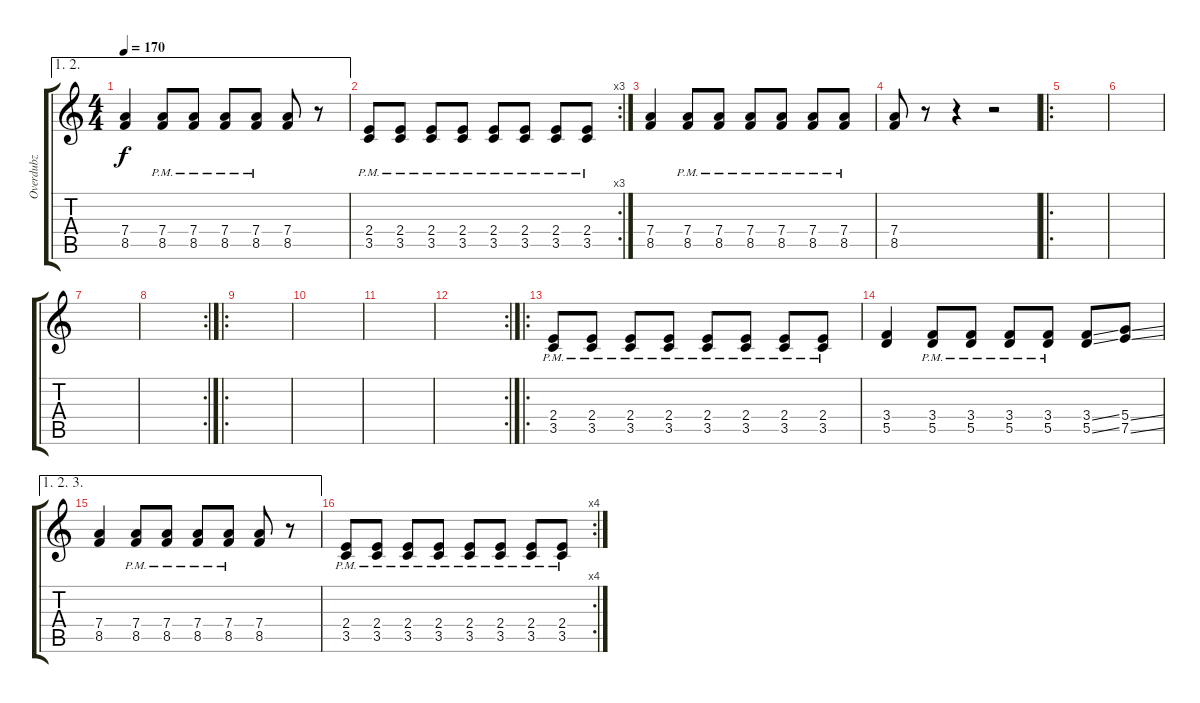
\track ("Overdubz" "Overdubz") {instrument overdrivenguitar}
\staff {score tabs}
\tuning (E4 B3 G3 D3 A2 E2) {hide}
\ae (1 2)
\ts (4 4)
\tempo 170
\clef g2
\ks c
(7.4 8.5).4{dy f} (7.4{pm} 8.5{pm}).8 (7.4{pm} 8.5{pm}).8 (7.4{pm} 8.5{pm}).8 (7.4{pm} 8.5{pm}).8 (7.4 8.5).8 r.8 |
\rc 3
(2.4{pm} 3.5{pm}).8 (2.4{pm} 3.5{pm}).8 (2.4{pm} 3.5{pm}).8 (2.4{pm} 3.5{pm}).8 (2.4{pm} 3.5{pm}).8 (2.4{pm} 3.5{pm}).8 (2.4{pm} 3.5{pm}).8 (2.4{pm} 3.5{pm}).8 |
(7.4 8.5).4 (7.4{pm} 8.5{pm}).8 (7.4{pm} 8.5{pm}).8 (7.4{pm} 8.5{pm}).8 (7.4{pm} 8.5{pm}).8 (7.4{pm} 8.5{pm}).8 (7.4{pm} 8.5{pm}).8 |
(7.4 8.5).8 r.8 r.4 r.2 |
\ro
|
|
|
\rc 2
|
\ro
|
|
|
\rc 2
|
\ro
(2.4{pm} 3.5{pm}).8 (2.4{pm} 3.5{pm}).8 (2.4{pm} 3.5{pm}).8 (2.4{pm} 3.5{pm}).8 (2.4{pm} 3.5{pm}).8 (2.4{pm} 3.5{pm}).8 (2.4{pm} 3.5{pm}).8 (2.4{pm} 3.5{pm}).8 |
(3.4 5.5).4 (3.4{pm} 5.5{pm}).8 (3.4{pm} 5.5{pm}).8 (3.4{pm} 5.5{pm}).8 (3.4{pm} 5.5{pm}).8 (3.4{ss} 5.5{ss}).8 (5.4{ss} 7.5{ss}).8 |
\ae (1 2 3)
(7.4 8.5).4 (7.4{pm} 8.5{pm}).8 (7.4{pm} 8.5{pm}).8 (7.4{pm} 8.5{pm}).8 (7.4{pm} 8.5{pm}).8 (7.4 8.5).8 r.8 |
\rc 4
(2.4{pm} 3.5{pm}).8 (2.4{pm} 3.5{pm}).8 (2.4{pm} 3.5{pm}).8 (2.4{pm} 3.5{pm}).8 (2.4{pm} 3.5{pm}).8 (2.4{pm} 3.5{pm}).8 (2.4{pm} 3.5{pm}).8 (2.4{pm} 3.5{pm}).8
